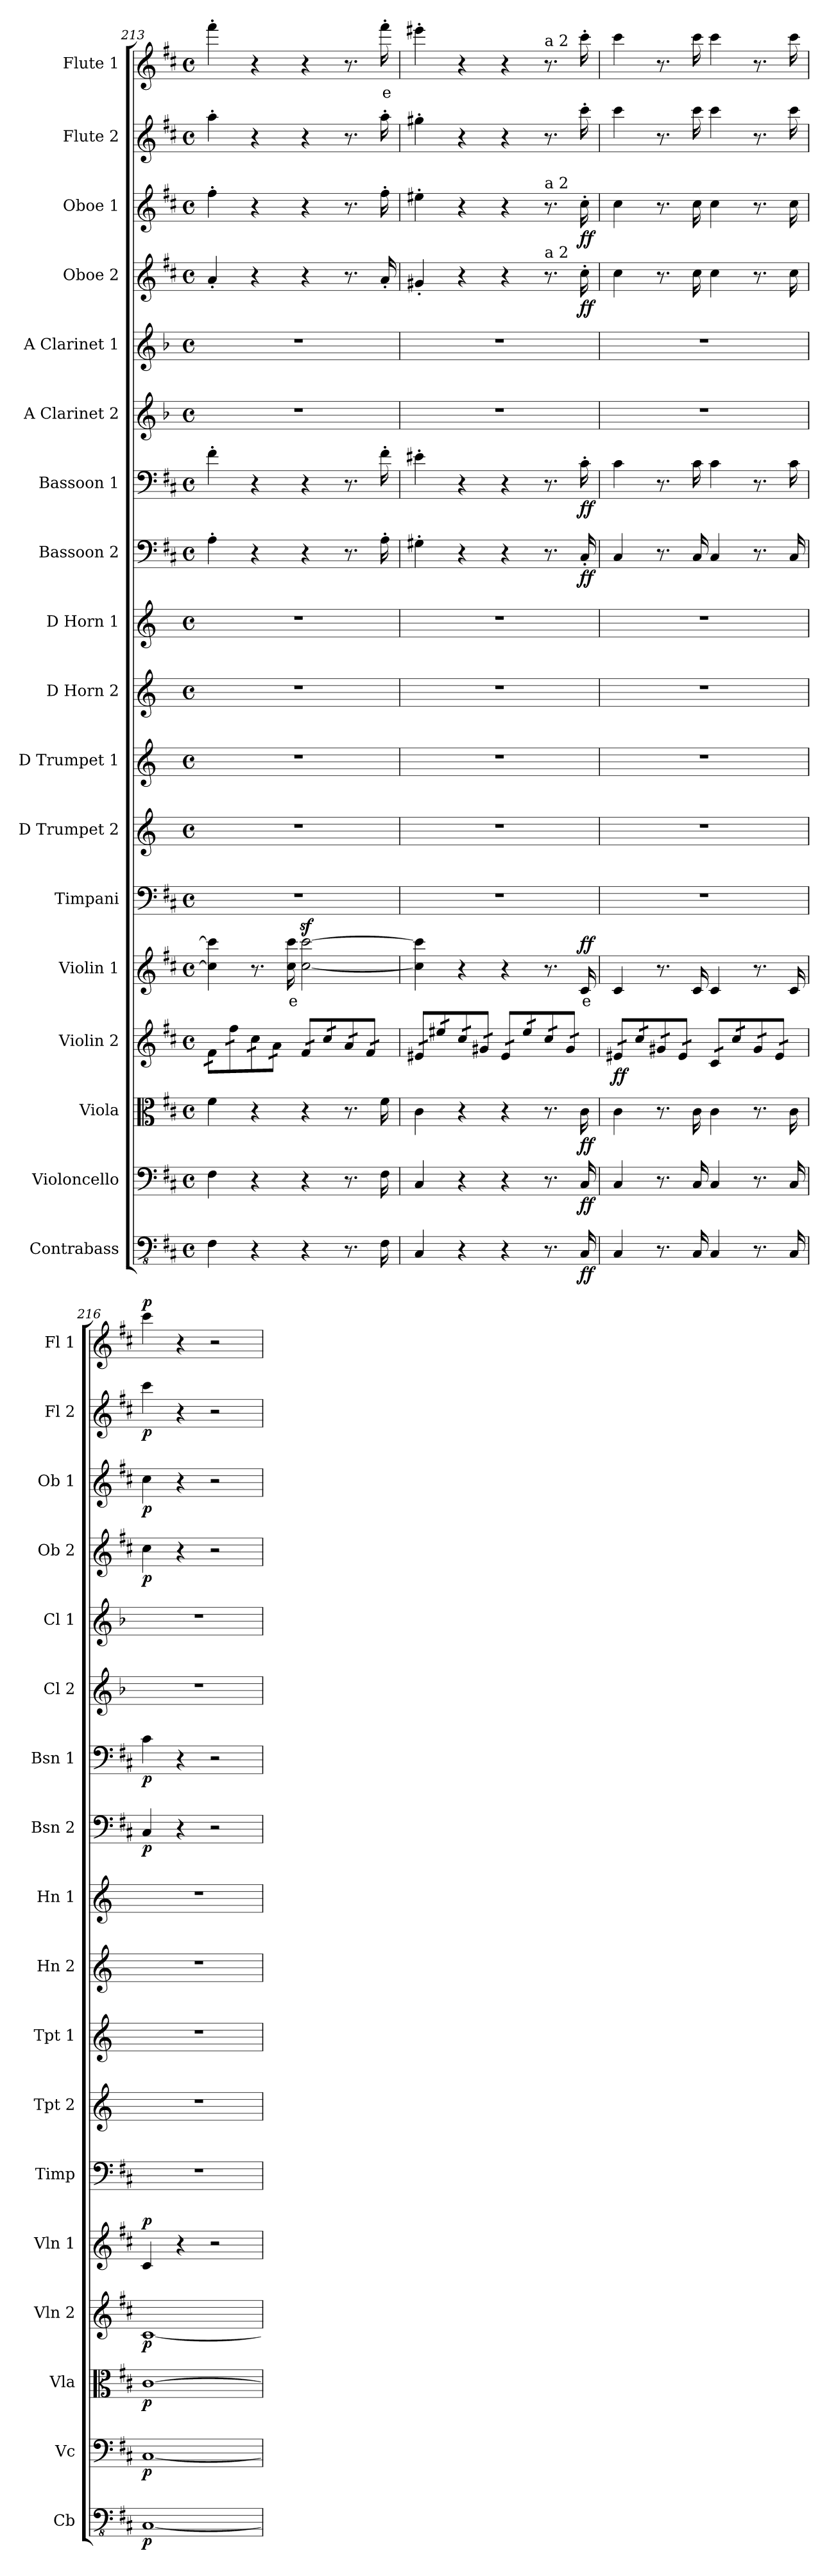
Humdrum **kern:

**kern	**dynam	**kern	**dynam	**kern	**dynam	**kern	**dynam	**kern	**text	**dynam	**kern	**kern	**kern	**kern	**kern	**kern	**dynam	**kern	**dynam	**kern	**kern	**kern	**dynam	**kern	**dynam	**kern	**dynam	**kern	**text	**dynam
*part18	*part18	*part17	*part17	*part16	*part16	*part15	*part15	*part14	*part14	*part14	*part13	*part12	*part11	*part10	*part9	*part8	*part8	*part7	*part7	*part6	*part5	*part4	*part4	*part3	*part3	*part2	*part2	*part1	*part1	*part1
*staff18	*staff18	*staff17	*staff17	*staff16	*staff16	*staff15	*staff15	*staff14	*staff14	*staff14	*staff13	*staff12	*staff11	*staff10	*staff9	*staff8	*staff8	*staff7	*staff7	*staff6	*staff5	*staff4	*staff4	*staff3	*staff3	*staff2	*staff2	*staff1	*staff1	*staff1
*I"Contrabass	*	*I"Violoncello	*	*I"Viola	*	*I"Violin 2	*	*I"Violin 1	*	*	*I"Timpani	*I"D Trumpet 2	*I"D Trumpet 1	*I"D Horn 2	*I"D Horn 1	*I"Bassoon 2	*	*I"Bassoon 1	*	*I"A Clarinet 2	*I"A Clarinet 1	*I"Oboe 2	*	*I"Oboe 1	*	*I"Flute 2	*	*I"Flute 1	*	*
*I'Cb	*	*I'Vc	*	*I'Vla	*	*I'Vln 2	*	*I'Vln 1	*	*	*I'Timp	*I'Tpt 2	*I'Tpt 1	*I'Hn 2	*I'Hn 1	*I'Bsn 2	*	*I'Bsn 1	*	*I'Cl 2	*I'Cl 1	*I'Ob 2	*	*I'Ob 1	*	*I'Fl 2	*	*I'Fl 1	*	*
!!LO:PB:g=z
*clefFv4	*	*clefF4	*	*clefC3	*	*clefG2	*	*clefG2	*	*	*clefF4	*clefG2	*clefG2	*clefG2	*clefG2	*clefF4	*	*clefF4	*	*clefG2	*clefG2	*clefG2	*	*clefG2	*	*clefG2	*	*clefG2	*	*
*	*	*	*	*	*	*	*	*	*	*	*	*ITrd-1c-2	*ITrd-1c-2	*ITrd6c10	*ITrd6c10	*	*	*	*	*ITrd2c3	*ITrd2c3	*	*	*	*	*	*	*	*	*
*k[f#c#]	*	*k[f#c#]	*	*k[f#c#]	*	*k[f#c#]	*	*k[f#c#]	*	*	*k[f#c#]	*k[f#c#]	*k[f#c#]	*k[f#c#]	*k[f#c#]	*k[f#c#]	*	*k[f#c#]	*	*k[f#c#]	*k[f#c#]	*k[f#c#]	*	*k[f#c#]	*	*k[f#c#]	*	*k[f#c#]	*	*
*M4/4	*	*M4/4	*	*M4/4	*	*M4/4	*	*M4/4	*	*	*M4/4	*M4/4	*M4/4	*M4/4	*M4/4	*M4/4	*	*M4/4	*	*M4/4	*M4/4	*M4/4	*	*M4/4	*	*M4/4	*	*M4/4	*	*
*met(c)	*	*met(c)	*	*met(c)	*	*met(c)	*	*met(c)	*	*	*met(c)	*met(c)	*met(c)	*met(c)	*met(c)	*met(c)	*	*met(c)	*	*met(c)	*met(c)	*met(c)	*	*met(c)	*	*met(c)	*	*met(c)	*	*
=213	=213	=213	=213	=213	=213	=213	=213	=213	=213	=213	=213	=213	=213	=213	=213	=213	=213	=213	=213	=213	=213	=213	=213	=213	=213	=213	=213	=213	=213	=213
*	*	*	*	*	*	*tremolo	*	*	*	*	*	*	*	*	*	*	*	*	*	*	*	*	*	*	*	*	*	*	*	*
4FF#\	.	4F#\	.	4f#\	.	16f#\LL	.	4cc#\] 4ccc#\]	.	.	1r	1r	1r	1r	1r	4A'\	.	4f#'\	.	1r	1r	4a'/	.	4ff#'\	.	4aa'\	.	4fff#'\	.	.
.	.	.	.	.	.	16f#\	.	.	.	.	.	.	.	.	.	.	.	.	.	.	.	.	.	.	.	.	.	.	.	.
.	.	.	.	.	.	16ff#\	.	.	.	.	.	.	.	.	.	.	.	.	.	.	.	.	.	.	.	.	.	.	.	.
.	.	.	.	.	.	16ff#\	.	.	.	.	.	.	.	.	.	.	.	.	.	.	.	.	.	.	.	.	.	.	.	.
4r	.	4r	.	4r	.	16cc#\	.	8.r	.	.	.	.	.	.	.	4r	.	4r	.	.	.	4r	.	4r	.	4r	.	4r	.	.
.	.	.	.	.	.	16cc#\	.	.	.	.	.	.	.	.	.	.	.	.	.	.	.	.	.	.	.	.	.	.	.	.
.	.	.	.	.	.	16a\	.	.	.	.	.	.	.	.	.	.	.	.	.	.	.	.	.	.	.	.	.	.	.	.
!	!	!	!	!	!	!	!	!	!LO:LY:b:color=#FF0000	!	!	!	!	!	!	!	!	!	!	!	!	!	!	!	!	!	!	!	!	!
.	.	.	.	.	.	16a\JJ	.	16cc#\ 16ccc#\	e	.	.	.	.	.	.	.	.	.	.	.	.	.	.	.	.	.	.	.	.	.
4r	.	4r	.	4r	.	16f#/LL	.	[2cc#\z< [2ccc#\z<	.	.	.	.	.	.	.	4r	.	4r	.	.	.	4r	.	4r	.	4r	.	4r	.	.
.	.	.	.	.	.	16f#/	.	.	.	.	.	.	.	.	.	.	.	.	.	.	.	.	.	.	.	.	.	.	.	.
.	.	.	.	.	.	16cc#/	.	.	.	.	.	.	.	.	.	.	.	.	.	.	.	.	.	.	.	.	.	.	.	.
.	.	.	.	.	.	16cc#/	.	.	.	.	.	.	.	.	.	.	.	.	.	.	.	.	.	.	.	.	.	.	.	.
8.r	.	8.r	.	8.r	.	16a/	.	.	.	.	.	.	.	.	.	8.r	.	8.r	.	.	.	8.r	.	8.r	.	8.r	.	8.r	.	.
.	.	.	.	.	.	16a/	.	.	.	.	.	.	.	.	.	.	.	.	.	.	.	.	.	.	.	.	.	.	.	.
.	.	.	.	.	.	16f#/	.	.	.	.	.	.	.	.	.	.	.	.	.	.	.	.	.	.	.	.	.	.	.	.
!	!	!	!	!	!	!	!	!	!	!	!	!	!	!	!	!	!	!	!	!	!	!	!	!	!	!	!	!	!LO:LY:b:color=#FF0000	!
16FF#\	.	16F#\	.	16f#\	.	16f#/JJ	.	.	.	.	.	.	.	.	.	16A'\	.	16f#'\	.	.	.	16a'/	.	16ff#'\	.	16aa'\	.	16fff#'\	e	.
=214	=214	=214	=214	=214	=214	=214	=214	=214	=214	=214	=214	=214	=214	=214	=214	=214	=214	=214	=214	=214	=214	=214	=214	=214	=214	=214	=214	=214	=214	=214
4CC#/	.	4C#/	.	4c#\	.	16e#X/LL	.	4cc#\] 4ccc#\]	.	.	1r	1r	1r	1r	1r	4G#X'\	.	4e#X'\	.	1r	1r	4g#X'/	.	4ee#X'\	.	4gg#X'\	.	4eee#X'\	.	.
.	.	.	.	.	.	16e#X/	.	.	.	.	.	.	.	.	.	.	.	.	.	.	.	.	.	.	.	.	.	.	.	.
.	.	.	.	.	.	16ee#X/	.	.	.	.	.	.	.	.	.	.	.	.	.	.	.	.	.	.	.	.	.	.	.	.
.	.	.	.	.	.	16ee#X/	.	.	.	.	.	.	.	.	.	.	.	.	.	.	.	.	.	.	.	.	.	.	.	.
4r	.	4r	.	4r	.	16cc#/	.	4r	.	.	.	.	.	.	.	4r	.	4r	.	.	.	4r	.	4r	.	4r	.	4r	.	.
.	.	.	.	.	.	16cc#/	.	.	.	.	.	.	.	.	.	.	.	.	.	.	.	.	.	.	.	.	.	.	.	.
.	.	.	.	.	.	16g#X/	.	.	.	.	.	.	.	.	.	.	.	.	.	.	.	.	.	.	.	.	.	.	.	.
.	.	.	.	.	.	16g#X/JJ	.	.	.	.	.	.	.	.	.	.	.	.	.	.	.	.	.	.	.	.	.	.	.	.
4r	.	4r	.	4r	.	16e#/LL	.	4r	.	.	.	.	.	.	.	4r	.	4r	.	.	.	4r	.	4r	.	4r	.	4r	.	.
.	.	.	.	.	.	16e#/	.	.	.	.	.	.	.	.	.	.	.	.	.	.	.	.	.	.	.	.	.	.	.	.
.	.	.	.	.	.	16ee#/	.	.	.	.	.	.	.	.	.	.	.	.	.	.	.	.	.	.	.	.	.	.	.	.
.	.	.	.	.	.	16ee#/	.	.	.	.	.	.	.	.	.	.	.	.	.	.	.	.	.	.	.	.	.	.	.	.
!	!	!	!	!	!	!	!	!	!	!	!	!	!	!	!	!	!	!	!	!	!	!	!	!	!	!	!	!LO:TX:a:t=a 2	!	!
!	!	!	!	!	!	!	!	!	!	!	!	!	!	!	!	!	!	!	!	!	!	!	!	!LO:TX:a:t=a 2	!	!	!	!	!	!
!	!	!	!	!	!	!	!	!	!	!	!	!	!	!	!	!	!	!	!	!	!	!LO:TX:a:t=a 2	!	!	!	!	!	!	!	!
8.r	.	8.r	.	8.r	.	16cc#/	.	8.r	.	.	.	.	.	.	.	8.r	.	8.r	.	.	.	8.r	.	8.r	.	8.r	.	8.r	.	.
.	.	.	.	.	.	16cc#/	.	.	.	.	.	.	.	.	.	.	.	.	.	.	.	.	.	.	.	.	.	.	.	.
.	.	.	.	.	.	16g#/	.	.	.	.	.	.	.	.	.	.	.	.	.	.	.	.	.	.	.	.	.	.	.	.
!	!LO:DY:b	!	!LO:DY:b	!	!LO:DY:b	!	!	!	!LO:LY:b:color=#FF0000	!LO:DY:b	!	!	!	!	!	!	!LO:DY:b	!	!LO:DY:b	!	!	!	!LO:DY:b	!	!LO:DY:b	!	!	!	!	!
16CC#/	ff	16C#/	ff	16c#\	ff	16g#/JJ	.	16c#/	e	ff	.	.	.	.	.	16C#'/	ff	16c#'\	ff	.	.	16cc#'\	ff	16cc#'\	ff	16ccc#'\	.	16ccc#'\	.	.
=215	=215	=215	=215	=215	=215	=215	=215	=215	=215	=215	=215	=215	=215	=215	=215	=215	=215	=215	=215	=215	=215	=215	=215	=215	=215	=215	=215	=215	=215	=215
!	!	!	!	!	!	!	!LO:DY:b	!	!	!	!	!	!	!	!	!	!	!	!	!	!	!	!	!	!	!	!	!	!	!
4CC#/	.	4C#/	.	4c#\	.	16e#X/LL	ff	4c#/	.	.	1r	1r	1r	1r	1r	4C#/	.	4c#\	.	1r	1r	4cc#\	.	4cc#\	.	4ccc#\	.	4ccc#\	.	.
.	.	.	.	.	.	16e#X/	.	.	.	.	.	.	.	.	.	.	.	.	.	.	.	.	.	.	.	.	.	.	.	.
.	.	.	.	.	.	16cc#/	.	.	.	.	.	.	.	.	.	.	.	.	.	.	.	.	.	.	.	.	.	.	.	.
.	.	.	.	.	.	16cc#/	.	.	.	.	.	.	.	.	.	.	.	.	.	.	.	.	.	.	.	.	.	.	.	.
8.r	.	8.r	.	8.r	.	16g#X/	.	8.r	.	.	.	.	.	.	.	8.r	.	8.r	.	.	.	8.r	.	8.r	.	8.r	.	8.r	.	.
.	.	.	.	.	.	16g#X/	.	.	.	.	.	.	.	.	.	.	.	.	.	.	.	.	.	.	.	.	.	.	.	.
.	.	.	.	.	.	16e#/	.	.	.	.	.	.	.	.	.	.	.	.	.	.	.	.	.	.	.	.	.	.	.	.
16CC#/	.	16C#/	.	16c#\	.	16e#/JJ	.	16c#/	.	.	.	.	.	.	.	16C#/	.	16c#\	.	.	.	16cc#\	.	16cc#\	.	16ccc#\	.	16ccc#\	.	.
4CC#/	.	4C#/	.	4c#\	.	16c#/LL	.	4c#/	.	.	.	.	.	.	.	4C#/	.	4c#\	.	.	.	4cc#\	.	4cc#\	.	4ccc#\	.	4ccc#\	.	.
.	.	.	.	.	.	16c#/	.	.	.	.	.	.	.	.	.	.	.	.	.	.	.	.	.	.	.	.	.	.	.	.
.	.	.	.	.	.	16cc#/	.	.	.	.	.	.	.	.	.	.	.	.	.	.	.	.	.	.	.	.	.	.	.	.
.	.	.	.	.	.	16cc#/	.	.	.	.	.	.	.	.	.	.	.	.	.	.	.	.	.	.	.	.	.	.	.	.
8.r	.	8.r	.	8.r	.	16g#/	.	8.r	.	.	.	.	.	.	.	8.r	.	8.r	.	.	.	8.r	.	8.r	.	8.r	.	8.r	.	.
.	.	.	.	.	.	16g#/	.	.	.	.	.	.	.	.	.	.	.	.	.	.	.	.	.	.	.	.	.	.	.	.
.	.	.	.	.	.	16e#/	.	.	.	.	.	.	.	.	.	.	.	.	.	.	.	.	.	.	.	.	.	.	.	.
16CC#/	.	16C#/	.	16c#\	.	16e#/JJ	.	16c#/	.	.	.	.	.	.	.	16C#/	.	16c#\	.	.	.	16cc#\	.	16cc#\	.	16ccc#\	.	16ccc#\	.	.
*	*	*	*	*	*	*Xtremolo	*	*	*	*	*	*	*	*	*	*	*	*	*	*	*	*	*	*	*	*	*	*	*	*
=216	=216	=216	=216	=216	=216	=216	=216	=216	=216	=216	=216	=216	=216	=216	=216	=216	=216	=216	=216	=216	=216	=216	=216	=216	=216	=216	=216	=216	=216	=216
!	!LO:DY:b	!	!LO:DY:b	!	!LO:DY:b	!	!LO:DY:b	!	!	!LO:DY:b	!	!	!	!	!	!	!LO:DY:b	!	!LO:DY:b	!	!	!	!LO:DY:b	!	!LO:DY:b	!	!LO:DY:b	!	!	!LO:DY:b
[1CC#	p	[1C#	p	[1c#	p	[1c#	p	4c#/	.	p	1r	1r	1r	1r	1r	4C#/	p	4c#\	p	1r	1r	4cc#\	p	4cc#\	p	4ccc#\	p	4ccc#\	.	p
.	.	.	.	.	.	.	.	4r	.	.	.	.	.	.	.	4r	.	4r	.	.	.	4r	.	4r	.	4r	.	4r	.	.
.	.	.	.	.	.	.	.	2r	.	.	.	.	.	.	.	2r	.	2r	.	.	.	2r	.	2r	.	2r	.	2r	.	.
=	=	=	=	=	=	=	=	=	=	=	=	=	=	=	=	=	=	=	=	=	=	=	=	=	=	=	=	=	=	=
*-	*-	*-	*-	*-	*-	*-	*-	*-	*-	*-	*-	*-	*-	*-	*-	*-	*-	*-	*-	*-	*-	*-	*-	*-	*-	*-	*-	*-	*-	*-
